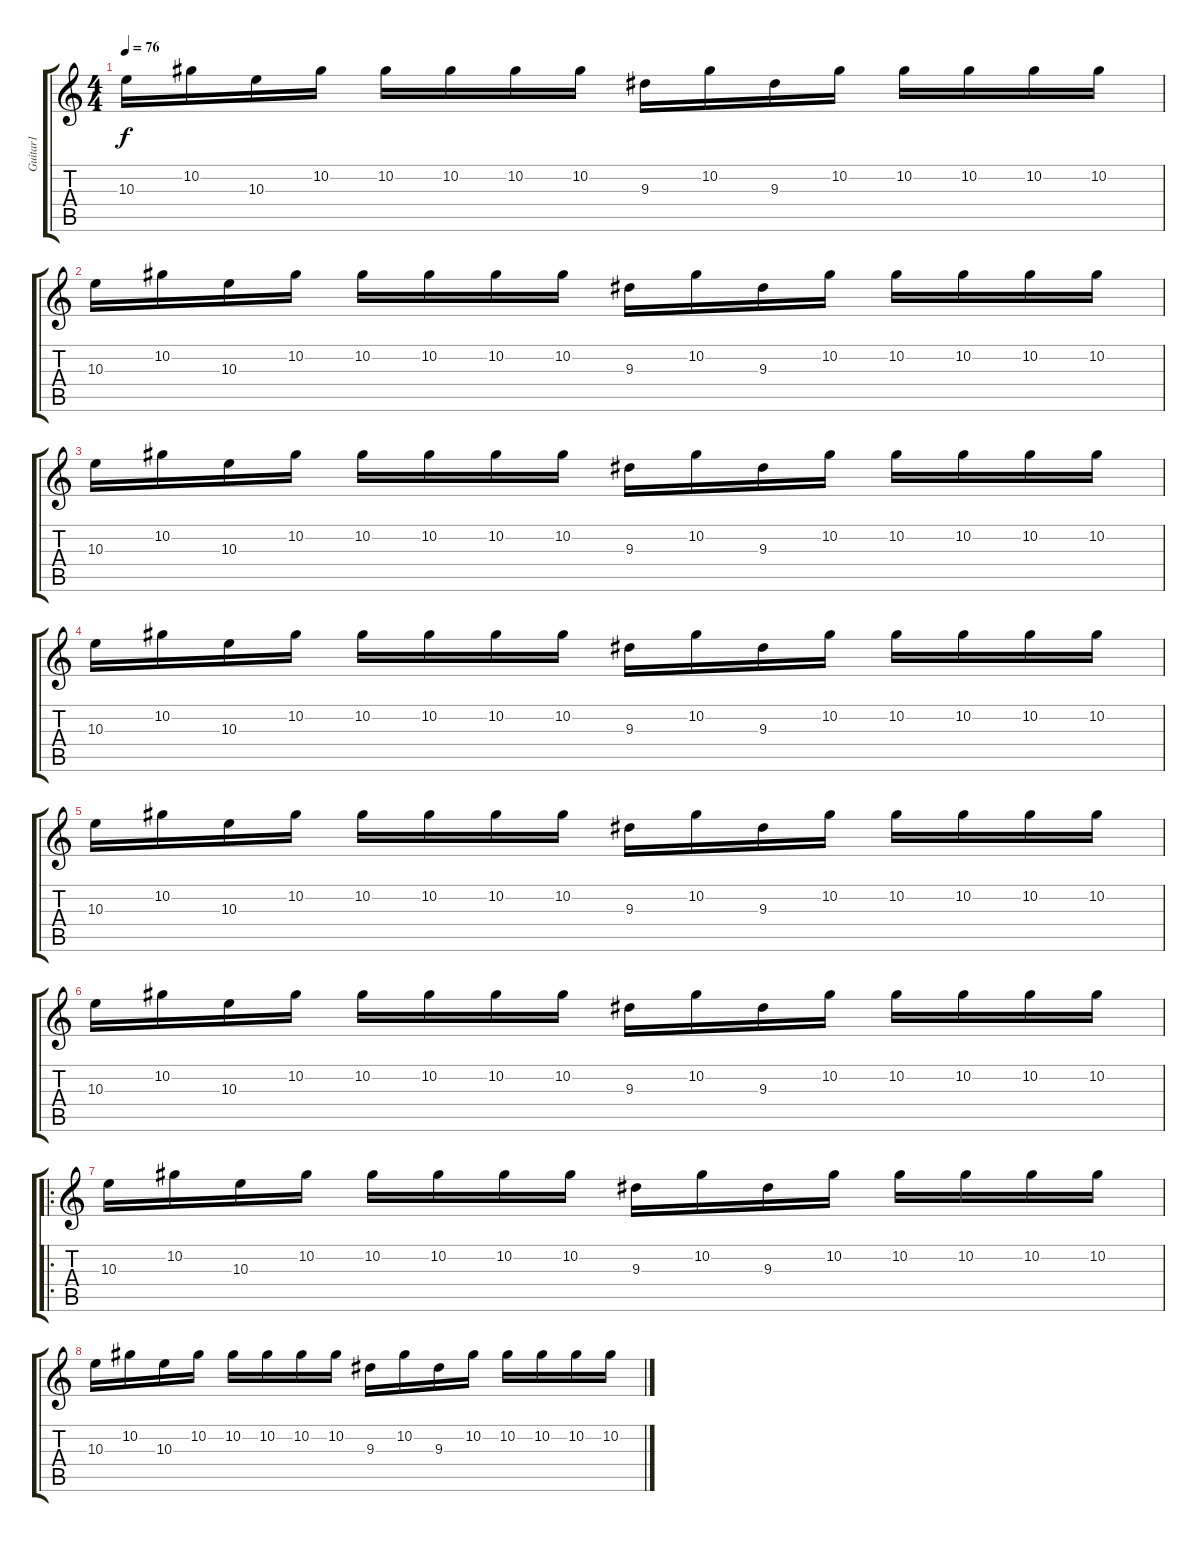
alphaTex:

\track ("Guitar1" "Guitar1") {instrument overdrivenguitar}
\staff {score tabs}
\tuning (Eb4 Bb3 Gb3 Db3 Ab2 Db2) {hide}
\ts (4 4)
\tempo 76
\clef g2
\ks c
10.3.16{dy f instrument overdrivenguitar} 10.2.16 10.3.16 10.2.16 10.2.16 10.2.16 10.2.16 10.2.16 9.3.16 10.2.16 9.3.16 10.2.16 10.2.16 10.2.16 10.2.16 10.2.16 |
10.3.16 10.2.16 10.3.16 10.2.16 10.2.16 10.2.16 10.2.16 10.2.16 9.3.16 10.2.16 9.3.16 10.2.16 10.2.16 10.2.16 10.2.16 10.2.16 |
10.3.16 10.2.16 10.3.16 10.2.16 10.2.16 10.2.16 10.2.16 10.2.16 9.3.16 10.2.16 9.3.16 10.2.16 10.2.16 10.2.16 10.2.16 10.2.16 |
10.3.16 10.2.16 10.3.16 10.2.16 10.2.16 10.2.16 10.2.16 10.2.16 9.3.16 10.2.16 9.3.16 10.2.16 10.2.16 10.2.16 10.2.16 10.2.16 |
10.3.16 10.2.16 10.3.16 10.2.16 10.2.16 10.2.16 10.2.16 10.2.16 9.3.16 10.2.16 9.3.16 10.2.16 10.2.16 10.2.16 10.2.16 10.2.16 |
10.3.16 10.2.16 10.3.16 10.2.16 10.2.16 10.2.16 10.2.16 10.2.16 9.3.16 10.2.16 9.3.16 10.2.16 10.2.16 10.2.16 10.2.16 10.2.16 |
\ro
10.3.16 10.2.16 10.3.16 10.2.16 10.2.16 10.2.16 10.2.16 10.2.16 9.3.16 10.2.16 9.3.16 10.2.16 10.2.16 10.2.16 10.2.16 10.2.16 |
10.3.16 10.2.16 10.3.16 10.2.16 10.2.16 10.2.16 10.2.16 10.2.16 9.3.16 10.2.16 9.3.16 10.2.16 10.2.16 10.2.16 10.2.16 10.2.16
